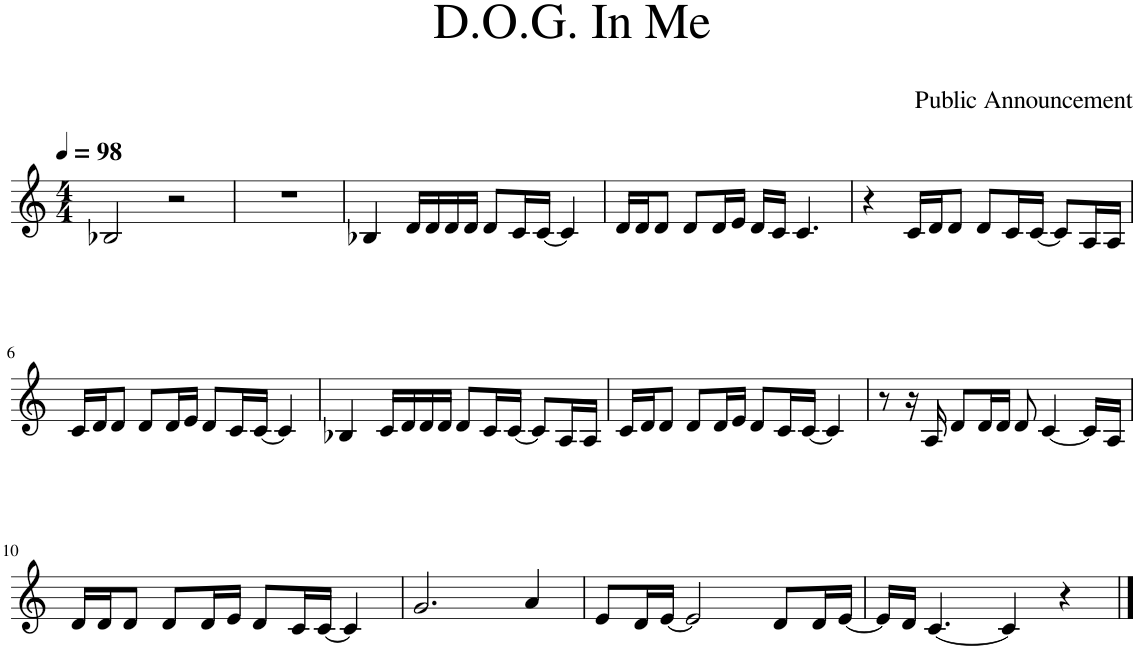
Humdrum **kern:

**kern
*part1
*staff1
*I"Piano
*I'Pno.
*clefG2
*k[]
*M4/4
*MM98
=1
2B-X/
2r
=2
1r
=3
4B-X/
16d/LL
16d/
16d/
16d/JJ
8d/L
16c/L
[16c/JJ
4c/]
=4
16d/LL
16d/J
8d/J
8d/L
16d/L
16e/JJ
16d/LL
16c/JJ
4.c/
=5
4r
16c/LL
16d/J
8d/J
8d/L
16c/L
[16c/JJ
8c/L]
16A/L
16A/JJ
!!LO:LB:g=z
=6
16c/LL
16d/J
8d/J
8d/L
16d/L
16e/JJ
8d/L
16c/L
[16c/JJ
4c/]
=7
4B-X/
16c/LL
16d/
16d/
16d/JJ
8d/L
16c/L
[16c/JJ
8c/L]
16A/L
16A/JJ
=8
16c/LL
16d/J
8d/J
8d/L
16d/L
16e/JJ
8d/L
16c/L
[16c/JJ
4c/]
=9
8r
16r
16A/
8d/L
16d/L
16d/JJ
8d/
[4c/
16c/LL]
16A/JJ
!!LO:LB:g=z
=10
16d/LL
16d/J
8d/J
8d/L
16d/L
16e/JJ
8d/L
16c/L
[16c/JJ
4c/]
=11
2.g/
4a/
=12
8e/L
16d/L
[16e/JJ
2e/]
8d/L
16d/L
[16e/JJ
=13
16e/LL]
16d/JJ
[4.c/
4c/]
4r
==
*-
